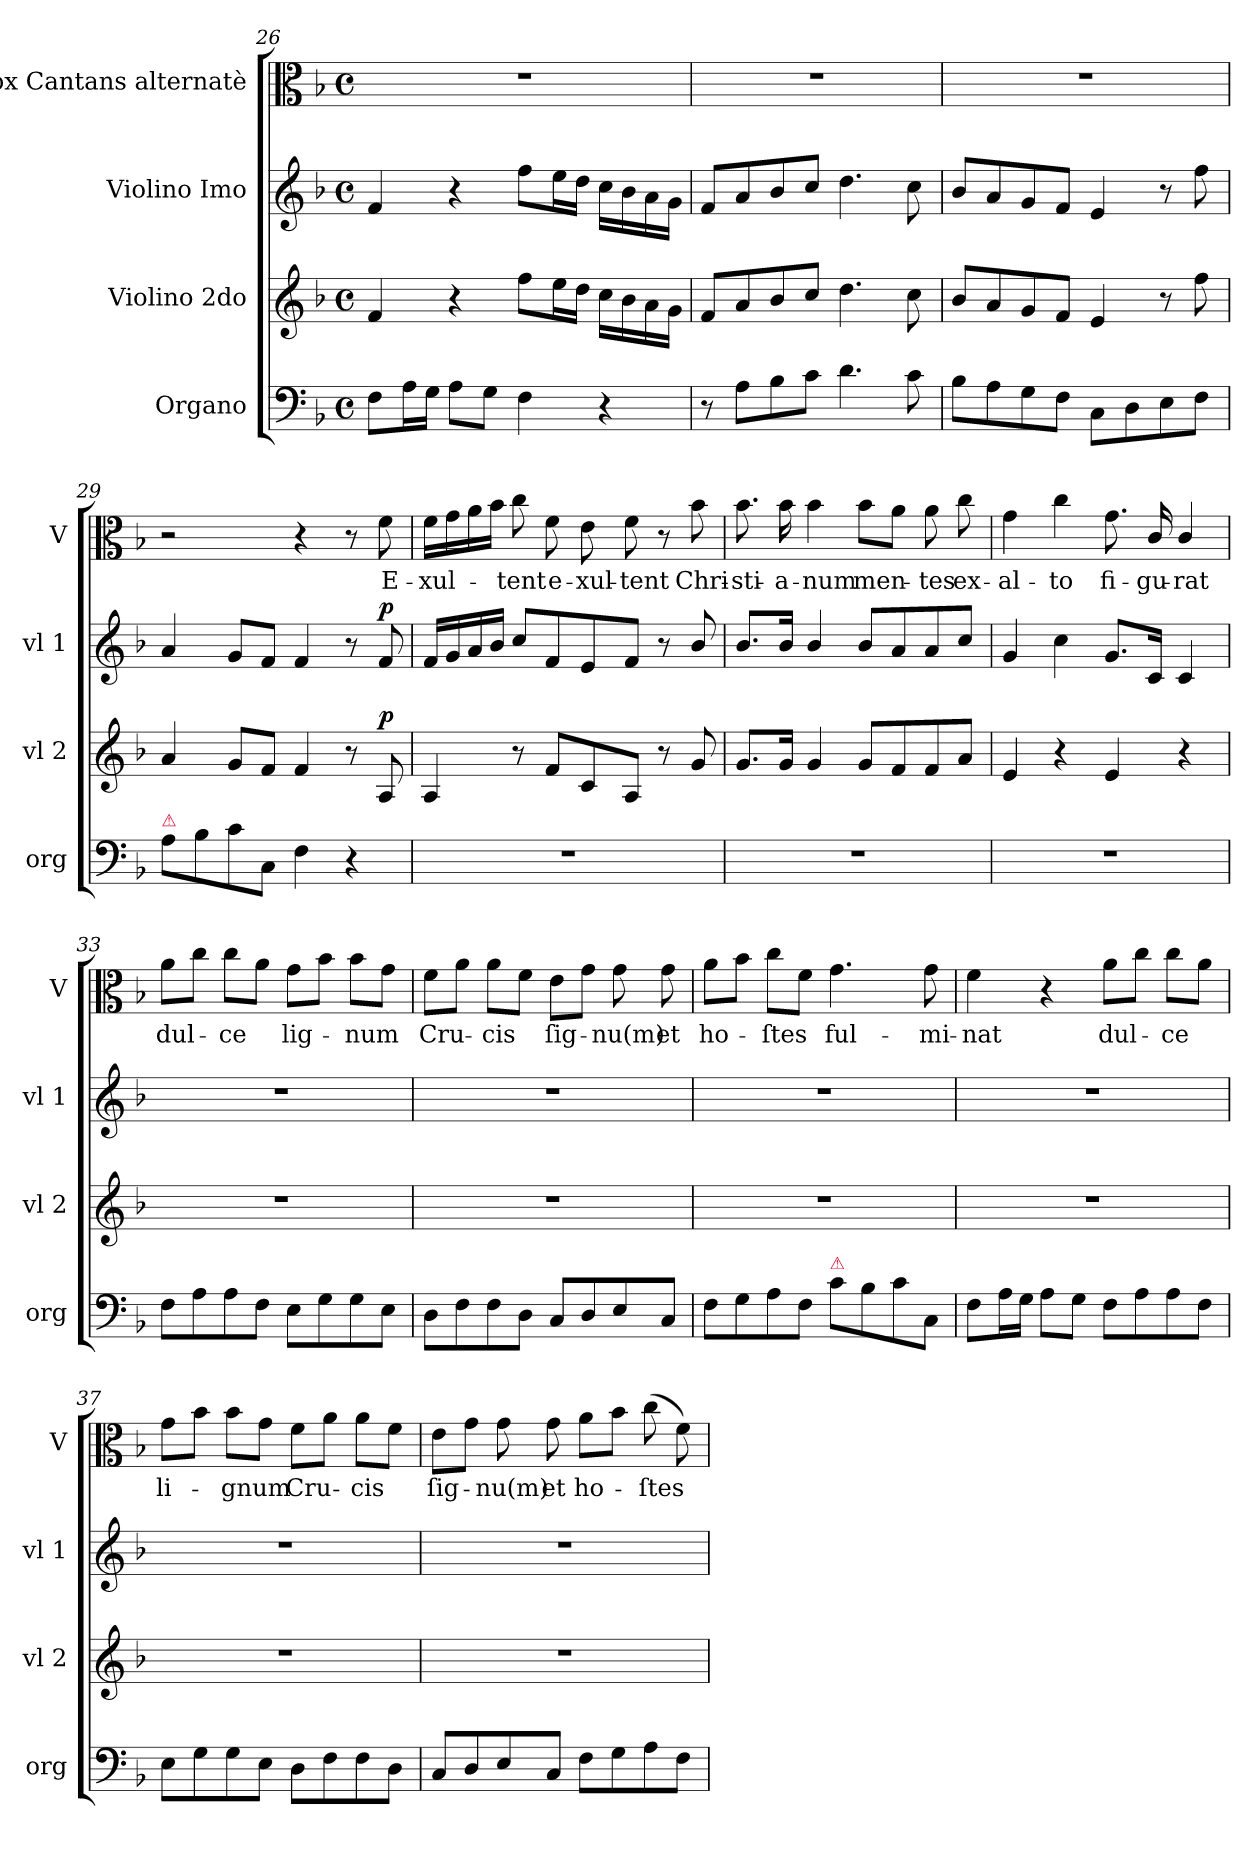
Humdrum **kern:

**kern	**kern	**dynam	**kern	**dynam	**kern	**text
*part4	*part3	*part3	*part2	*part2	*part1	*part1
*staff4	*staff3	*staff3	*staff2	*staff2	*staff1	*staff1
*I"Organo	*I"Violino 2do	*	*I"Violino Imo	*	*I"Vox Cantans alternatè	*
*I'org	*I'vl 2	*	*I'vl 1	*	*I'V	*
*clefF4	*clefG2	*	*clefG2	*	*clefC3	*
*k[b-]	*k[b-]	*	*k[b-]	*	*k[b-]	*
*F:	*F:	*	*F:	*	*F:	*
*M4/4	*M4/4	*	*M4/4	*	*M4/4	*
*met(c)	*met(c)	*	*met(c)	*	*met(c)	*
=26	=26	=26	=26	=26	=26	=26
8F\L	4f/	.	4f/	.	1r	.
16A\L	.	.	.	.	.	.
16G\JJ	.	.	.	.	.	.
8A\L	4r	.	4r	.	.	.
8G\J	.	.	.	.	.	.
4F\	8ff\L	.	8ff\L	.	.	.
.	16ee\L	.	16ee\L	.	.	.
.	16dd\JJ	.	16dd\JJ	.	.	.
4r	16cc\LL	.	16cc\LL	.	.	.
.	16b-\	.	16b-\	.	.	.
.	16a\	.	16a\	.	.	.
.	16g\JJ	.	16g\JJ	.	.	.
=27	=27	=27	=27	=27	=27	=27
8r	8f/L	.	8f/L	.	1r	.
8A\L	8a/	.	8a/	.	.	.
8B-\	8b-/	.	8b-/	.	.	.
8c\J	8cc/J	.	8cc/J	.	.	.
4.d\	4.dd\	.	4.dd\	.	.	.
8c\	8cc\	.	8cc\	.	.	.
=28	=28	=28	=28	=28	=28	=28
8B-\L	8b-/L	.	8b-/L	.	1r	.
8A\	8a/	.	8a/	.	.	.
8G\	8g/	.	8g/	.	.	.
8F\J	8f/J	.	8f/J	.	.	.
8C\L	4e/	.	4e/	.	.	.
8D\	.	.	.	.	.	.
8E\	8r	.	8r	.	.	.
8F\J	8ff\	.	8ff\	.	.	.
=29	=29	=29	=29	=29	=29	=29
!LO:TX:a:color=crimson:t=⚠	!	!	!	!	!	!
8A\L	4a/	.	4a/	.	2r	.
8B-\	.	.	.	.	.	.
8c\	8g/L	.	8g/L	.	.	.
8C/J	8f/J	.	8f/J	.	.	.
4F\	4f/	.	4f/	.	4r	.
4r	8r	.	8r	.	8r	.
!	!	!LO:DY:a	!	!LO:DY:a	!	!
.	8A/	p	8f/	p	8f\	E-
=30	=30	=30	=30	=30	=30	=30
1r	4A/	.	16f/LL	.	16f\LL	-xul-
.	.	.	16g/	.	16g\	.
.	.	.	16a/	.	16a\	.
.	.	.	16b-/JJ	.	16b-\JJ	.
.	8r	.	8cc/L	.	8cc\	-tent
.	8f/L	.	8f/	.	8f\	e-
.	8c/	.	8e/	.	8e\	-xul-
.	8A/J	.	8f/J	.	8f\	-tent
.	8r	.	8r	.	8r	.
.	8g/	.	8b-/	.	8b-\	Chri-
=31	=31	=31	=31	=31	=31	=31
1r	8.g/L	.	8.b-/L	.	8.b-\	-sti-
.	16g/Jk	.	16b-/Jk	.	16b-\	-a-
.	4g/	.	4b-/	.	4b-\	-num
.	8g/L	.	8b-/L	.	8b-\L	men-
.	8f/	.	8a/	.	8a\J	.
.	8f/	.	8a/	.	8a\	-tes
.	8a/J	.	8cc/J	.	8cc\	ex-
=32	=32	=32	=32	=32	=32	=32
1r	4e/	.	4g/	.	4g\	-al-
.	4r	.	4cc\	.	4cc\	-to
.	4e/	.	8.g/L	.	8.g\	fi-
.	.	.	16c/Jk	.	16c/	-gu-
.	4r	.	4c/	.	4c/	-rat
=33	=33	=33	=33	=33	=33	=33
8F\L	1r	.	1r	.	8a\L	dul-
8A\	.	.	.	.	8cc\J	.
8A\	.	.	.	.	8cc\L	-ce
8F\J	.	.	.	.	8a\J	.
8E\L	.	.	.	.	8g\L	lig-
8G\	.	.	.	.	8b-\J	.
8G\	.	.	.	.	8b-\L	-num
8E\J	.	.	.	.	8g\J	.
=34	=34	=34	=34	=34	=34	=34
8D\L	1r	.	1r	.	8f\L	Cru-
8F\	.	.	.	.	8a\J	.
8F\	.	.	.	.	8a\L	-cis
8D\J	.	.	.	.	8f\J	.
8C/L	.	.	.	.	8e\L	ſig-
8D/	.	.	.	.	8g\J	.
8E/	.	.	.	.	8g\	-nu(m)
8C/J	.	.	.	.	8g\	et
=35	=35	=35	=35	=35	=35	=35
8F\L	1r	.	1r	.	8a\L	ho-
8G\	.	.	.	.	8b-\J	.
8A\	.	.	.	.	8cc\L	-ſtes
8F\J	.	.	.	.	8f\J	.
!LO:TX:a:color=crimson:t=⚠	!	!	!	!	!	!
8c\L	.	.	.	.	4.g\	ful-
8B-\	.	.	.	.	.	.
8c\	.	.	.	.	.	.
8C/J	.	.	.	.	8g\	-mi-
=36	=36	=36	=36	=36	=36	=36
8F\L	1r	.	1r	.	4f\	-nat
16A\L	.	.	.	.	.	.
16G\JJ	.	.	.	.	.	.
8A\L	.	.	.	.	4r	.
8G\J	.	.	.	.	.	.
8F\L	.	.	.	.	8a\L	dul-
8A\	.	.	.	.	8cc\J	.
8A\	.	.	.	.	8cc\L	-ce
8F\J	.	.	.	.	8a\J	.
=37	=37	=37	=37	=37	=37	=37
8E\L	1r	.	1r	.	8g\L	li-
8G\	.	.	.	.	8b-\J	.
8G\	.	.	.	.	8b-\L	-gnum
8E\J	.	.	.	.	8g\J	.
8D\L	.	.	.	.	8f\L	Cru-
8F\	.	.	.	.	8a\J	.
8F\	.	.	.	.	8a\L	-cis
8D\J	.	.	.	.	8f\J	.
=38	=38	=38	=38	=38	=38	=38
8C/L	1r	.	1r	.	8e\L	ſig-
8D/	.	.	.	.	8g\J	.
8E/	.	.	.	.	8g\	-nu(m)
8C/J	.	.	.	.	8g\	et
8F\L	.	.	.	.	8a\L	ho-
8G\	.	.	.	.	8b-\J	.
8A\	.	.	.	.	(8cc\	-ſtes
8F\J	.	.	.	.	8f\)	.
=	=	=	=	=	=	=
*-	*-	*-	*-	*-	*-	*-
